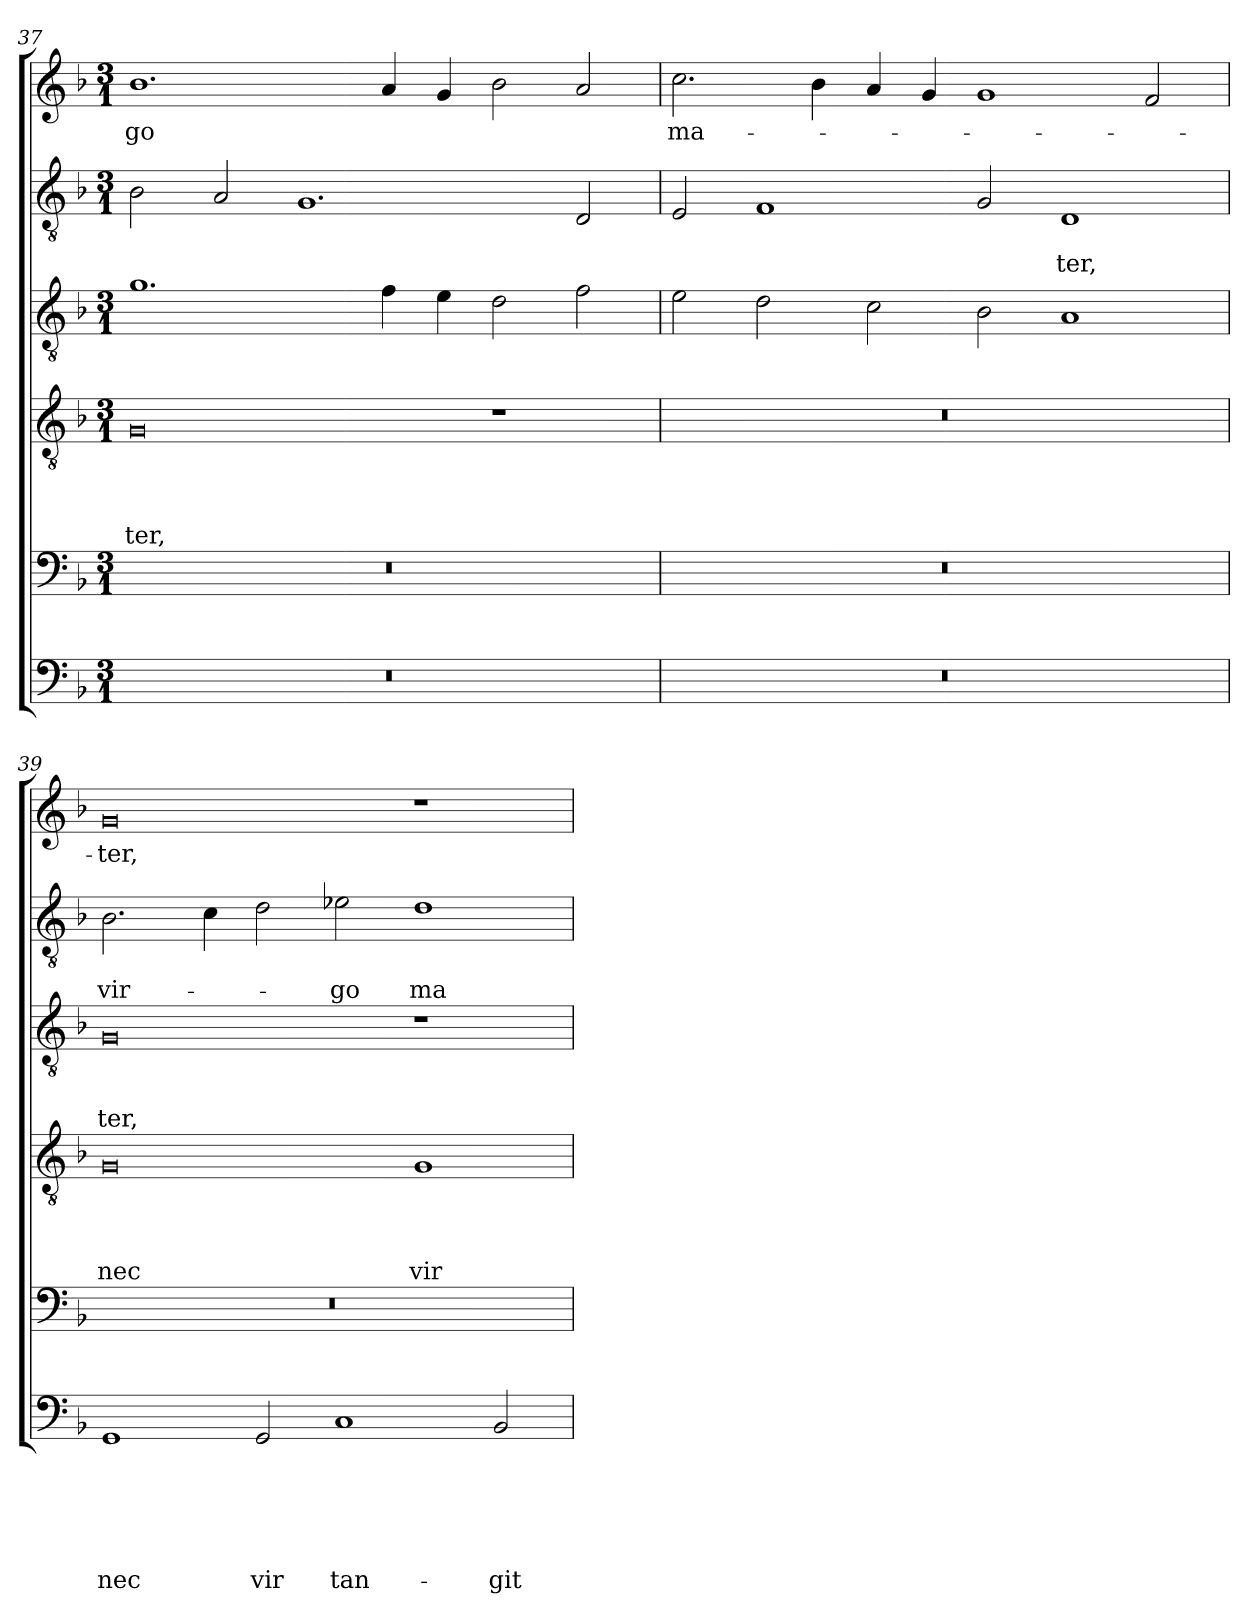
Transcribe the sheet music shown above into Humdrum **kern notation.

**kern	**text	**text	**text	**text	**text	**text	**kern	**kern	**text	**text	**text	**text	**kern	**text	**text	**text	**kern	**text	**text	**kern	**text
*part6	*part6	*part6	*part6	*part6	*part6	*part6	*part5	*part4	*part4	*part4	*part4	*part4	*part3	*part3	*part3	*part3	*part2	*part2	*part2	*part1	*part1
*staff6	*staff6	*staff6	*staff6	*staff6	*staff6	*staff6	*staff5	*staff4	*staff4	*staff4	*staff4	*staff4	*staff3	*staff3	*staff3	*staff3	*staff2	*staff2	*staff2	*staff1	*staff1
*clefF4	*	*	*	*	*	*	*clefF4	*clefGv2	*	*	*	*	*clefGv2	*	*	*	*clefGv2	*	*	*clefG2	*
*k[b-]	*	*	*	*	*	*	*k[b-]	*k[b-]	*	*	*	*	*k[b-]	*	*	*	*k[b-]	*	*	*k[b-]	*
*F:	*	*	*	*	*	*	*F:	*F:	*	*	*	*	*F:	*	*	*	*F:	*	*	*F:	*
*M3/1	*	*	*	*	*	*	*M3/1	*M3/1	*	*	*	*	*M3/1	*	*	*	*M3/1	*	*	*M3/1	*
=37	=37	=37	=37	=37	=37	=37	=37	=37	=37	=37	=37	=37	=37	=37	=37	=37	=37	=37	=37	=37	=37
!	!	!	!	!	!	!	!	!	!	!	!	!LO:LY:b	!	!	!	!	!	!	!	!	!LO:LY:b
0.r	.	.	.	.	.	.	0.r	0G	.	.	.	-ter,	1.g	.	.	.	2B-\	.	.	1.b-	-go
.	.	.	.	.	.	.	.	.	.	.	.	.	.	.	.	.	2A/	.	.	.	.
.	.	.	.	.	.	.	.	.	.	.	.	.	.	.	.	.	1.G	.	.	.	.
.	.	.	.	.	.	.	.	.	.	.	.	.	4f\	.	.	.	.	.	.	4a/	.
.	.	.	.	.	.	.	.	.	.	.	.	.	4e\	.	.	.	.	.	.	4g/	.
.	.	.	.	.	.	.	.	1r	.	.	.	.	2d\	.	.	.	.	.	.	2b-\	.
.	.	.	.	.	.	.	.	.	.	.	.	.	2f\	.	.	.	2D/	.	.	2a/	.
=38	=38	=38	=38	=38	=38	=38	=38	=38	=38	=38	=38	=38	=38	=38	=38	=38	=38	=38	=38	=38	=38
!	!	!	!	!	!	!	!	!	!	!	!	!	!	!	!	!	!	!	!	!	!LO:LY:b
0.r	.	.	.	.	.	.	0.r	0.r	.	.	.	.	2e\	.	.	.	2E/	.	.	2.cc\	ma-
.	.	.	.	.	.	.	.	.	.	.	.	.	2d\	.	.	.	1F	.	.	.	.
.	.	.	.	.	.	.	.	.	.	.	.	.	.	.	.	.	.	.	.	4b-\	.
.	.	.	.	.	.	.	.	.	.	.	.	.	2c\	.	.	.	.	.	.	4a/	.
.	.	.	.	.	.	.	.	.	.	.	.	.	.	.	.	.	.	.	.	4g/	.
.	.	.	.	.	.	.	.	.	.	.	.	.	2B-\	.	.	.	2G/	.	.	1g	.
!	!	!	!	!	!	!	!	!	!	!	!	!	!	!	!	!	!	!	!LO:LY:b	!	!
.	.	.	.	.	.	.	.	.	.	.	.	.	1A	.	.	.	1D	.	-ter,	.	.
.	.	.	.	.	.	.	.	.	.	.	.	.	.	.	.	.	.	.	.	2f/	.
!!LO:LB:g=z
=39	=39	=39	=39	=39	=39	=39	=39	=39	=39	=39	=39	=39	=39	=39	=39	=39	=39	=39	=39	=39	=39
!	!	!	!	!	!	!LO:LY:b	!	!	!	!	!	!LO:LY:b	!	!	!	!LO:LY:b	!	!	!LO:LY:b	!	!LO:LY:b
1GG	.	.	.	.	.	nec	0.r	0G	.	.	.	nec	0G	.	.	-ter,	2.B-\	.	vir-	0g	-ter,
.	.	.	.	.	.	.	.	.	.	.	.	.	.	.	.	.	4c\	.	.	.	.
!	!	!	!	!	!	!LO:LY:b	!	!	!	!	!	!	!	!	!	!	!	!	!	!	!
2GG/	.	.	.	.	.	vir	.	.	.	.	.	.	.	.	.	.	2d\	.	.	.	.
!	!	!	!	!	!	!LO:LY:b	!	!	!	!	!	!	!	!	!	!	!	!	!LO:LY:b	!	!
1C	.	.	.	.	.	tan-	.	.	.	.	.	.	.	.	.	.	2e-X\	.	-go	.	.
!	!	!	!	!	!	!	!	!	!	!	!	!LO:LY:b	!	!	!	!	!	!	!LO:LY:b	!	!
.	.	.	.	.	.	.	.	1G	.	.	.	vir	1r	.	.	.	1d	.	ma-	1r	.
!	!	!	!	!	!	!LO:LY:b	!	!	!	!	!	!	!	!	!	!	!	!	!	!	!
2BB-/	.	.	.	.	.	-git	.	.	.	.	.	.	.	.	.	.	.	.	.	.	.
=	=	=	=	=	=	=	=	=	=	=	=	=	=	=	=	=	=	=	=	=	=
*-	*-	*-	*-	*-	*-	*-	*-	*-	*-	*-	*-	*-	*-	*-	*-	*-	*-	*-	*-	*-	*-
